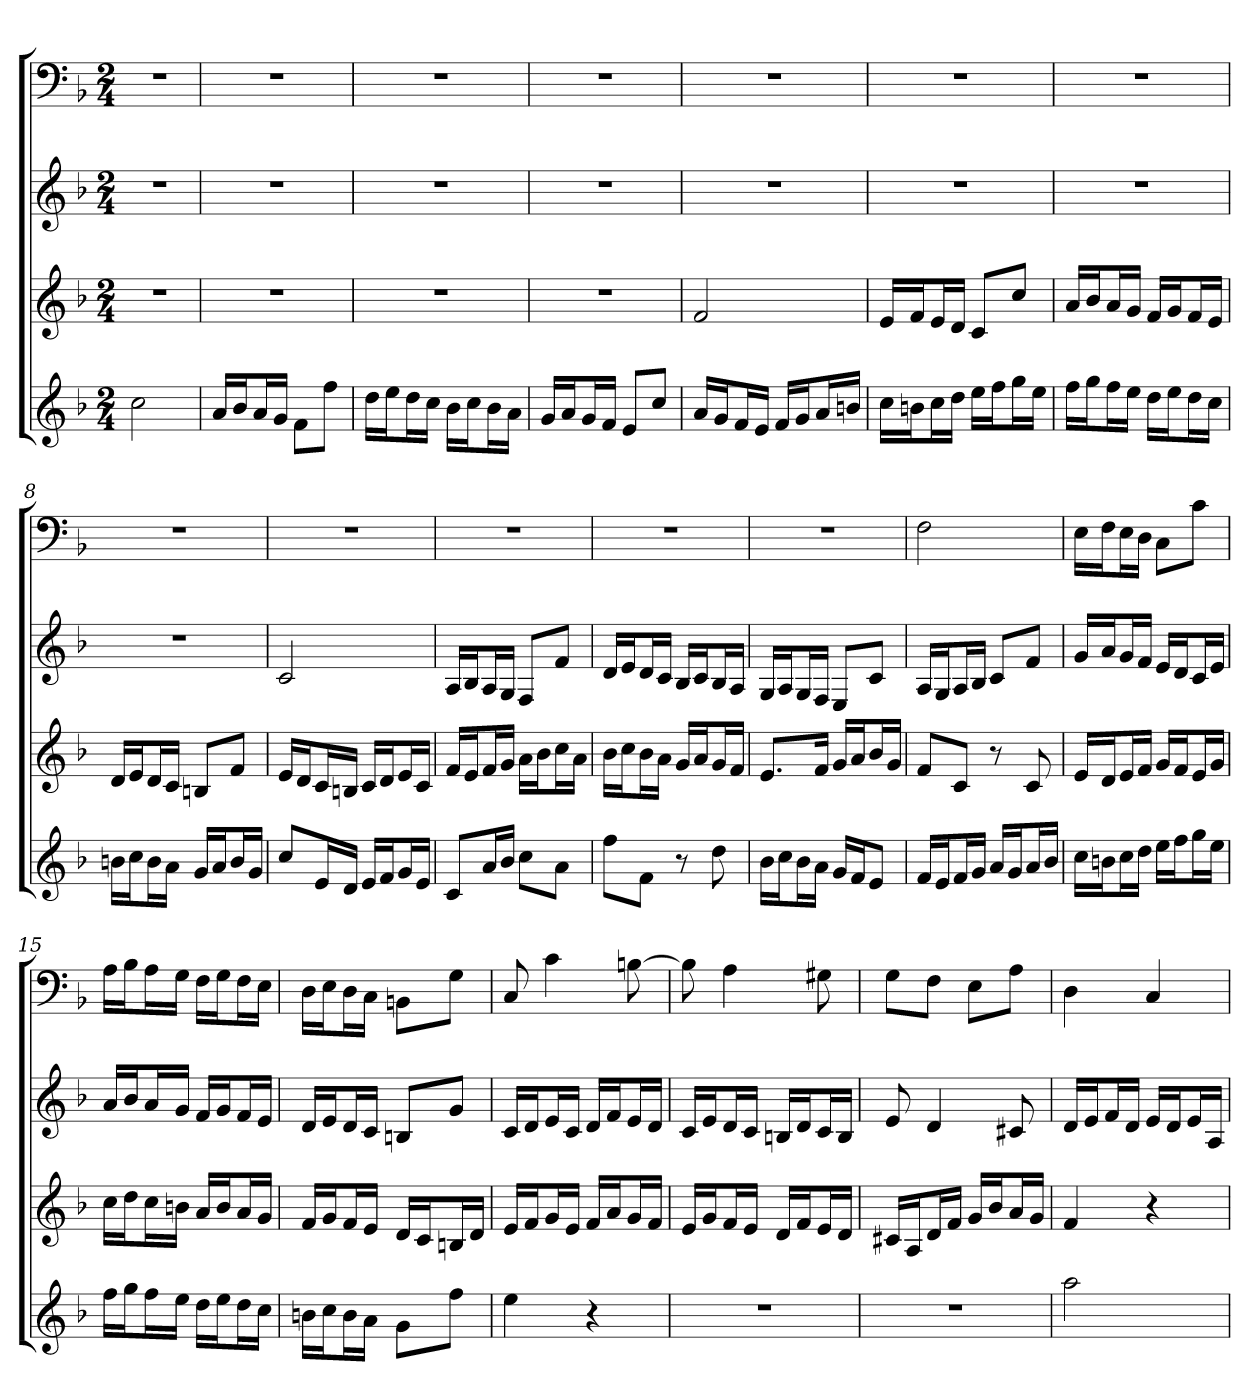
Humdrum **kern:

**kern	**kern	**kern	**kern
*part4	*part3	*part2	*part1
*staff4	*staff3	*staff2	*staff1
*k[b-]	*k[b-]	*k[b-]	*k[b-]
*F:	*F:	*F:	*F:
*M2/4	*M2/4	*M2/4	*M2/4
=1	=1	=1	=1
2cc	2r	2r	2r
=2	=2	=2	=2
16aLL	2r	2r	2r
16b-J	.	.	.
16aL	.	.	.
16gJJ	.	.	.
8fL	.	.	.
8ffJ	.	.	.
=3	=3	=3	=3
16ddLL	2r	2r	2r
16eeJ	.	.	.
16ddL	.	.	.
16ccJJ	.	.	.
16b-LL	.	.	.
16ccJ	.	.	.
16b-L	.	.	.
16aJJ	.	.	.
=4	=4	=4	=4
16gLL	2r	2r	2r
16aJ	.	.	.
16gL	.	.	.
16fJJ	.	.	.
8eL	.	.	.
8ccJ	.	.	.
=5	=5	=5	=5
16aLL	2f	2r	2r
16gJ	.	.	.
16fL	.	.	.
16eJJ	.	.	.
16fLL	.	.	.
16gJ	.	.	.
16aL	.	.	.
16bnJJ	.	.	.
=6	=6	=6	=6
16ccLL	16eLL	2r	2r
16bnJ	16fJ	.	.
16ccL	16eL	.	.
16ddJJ	16dJJ	.	.
16eeLL	8cL	.	.
16ffJ	.	.	.
16ggL	8ccJ	.	.
16eeJJ	.	.	.
=7	=7	=7	=7
16ffLL	16aLL	2r	2r
16ggJ	16b-J	.	.
16ffL	16aL	.	.
16eeJJ	16gJJ	.	.
16ddLL	16fLL	.	.
16eeJ	16gJ	.	.
16ddL	16fL	.	.
16ccJJ	16eJJ	.	.
=8	=8	=8	=8
16bnLL	16dLL	2r	2r
16ccJ	16eJ	.	.
16bL	16dL	.	.
16aJJ	16cJJ	.	.
16gLL	8BnL	.	.
16aJ	.	.	.
16bL	8fJ	.	.
16gJJ	.	.	.
=9	=9	=9	=9
8ccL	16eLL	2c	2r
.	16dJ	.	.
16eL	16cL	.	.
16dJJ	16BnJJ	.	.
16eLL	16cLL	.	.
16fJ	16dJ	.	.
16gL	16eL	.	.
16eJJ	16cJJ	.	.
=10	=10	=10	=10
8cL	16fLL	16ALL	2r
.	16eJ	16B-J	.
16aL	16fL	16AL	.
16b-JJ	16gJJ	16GJJ	.
8ccL	16aLL	8FL	.
.	16b-J	.	.
8aJ	16ccL	8fJ	.
.	16aJJ	.	.
=11	=11	=11	=11
8ffL	16b-LL	16dLL	2r
.	16ccJ	16eJ	.
8fJ	16b-L	16dL	.
.	16aJJ	16cJJ	.
8r	16gLL	16B-LL	.
.	16aJ	16cJ	.
8dd	16gL	16B-L	.
.	16fJJ	16AJJ	.
=12	=12	=12	=12
16b-LL	8.eL	16GLL	2r
16ccJ	.	16AJ	.
16b-L	.	16GL	.
16aJJ	16fJk	16FJJ	.
16gLL	16gLL	8EL	.
16fJ	16aJ	.	.
8eJ	16b-L	8cJ	.
.	16gJJ	.	.
=13	=13	=13	=13
16fLL	8fL	16ALL	2F
16eJ	.	16GJ	.
16fL	8cJ	16AL	.
16gJJ	.	16B-JJ	.
16aLL	8r	8cL	.
16gJ	.	.	.
16aL	8c	8fJ	.
16b-JJ	.	.	.
=14	=14	=14	=14
16ccLL	16eLL	16gLL	16ELL
16bnJ	16dJ	16aJ	16FJ
16ccL	16eL	16gL	16EL
16ddJJ	16fJJ	16fJJ	16DJJ
16eeLL	16gLL	16eLL	8CL
16ffJ	16fJ	16dJ	.
16ggL	16eL	16cL	8cJ
16eeJJ	16gJJ	16eJJ	.
=15	=15	=15	=15
16ffLL	16ccLL	16aLL	16ALL
16ggJ	16ddJ	16b-J	16B-J
16ffL	16ccL	16aL	16AL
16eeJJ	16bnJJ	16gJJ	16GJJ
16ddLL	16aLL	16fLL	16FLL
16eeJ	16bJ	16gJ	16GJ
16ddL	16aL	16fL	16FL
16ccJJ	16gJJ	16eJJ	16EJJ
=16	=16	=16	=16
16bnLL	16fLL	16dLL	16DLL
16ccJ	16gJ	16eJ	16EJ
16bL	16fL	16dL	16DL
16aJJ	16eJJ	16cJJ	16CJJ
8gL	16dLL	8BnL	8BBnL
.	16cJ	.	.
8ffJ	16BnL	8gJ	8GJ
.	16dJJ	.	.
=17	=17	=17	=17
4ee	16eLL	16cLL	8C
.	16fJ	16dJ	.
.	16gL	16eL	4c
.	16eJJ	16cJJ	.
4r	16fLL	16dLL	.
.	16aJ	16fJ	.
.	16gL	16eL	[8Bn
.	16fJJ	16dJJ	.
=18	=18	=18	=18
2r	16eLL	16cLL	8B]
.	16gJ	16eJ	.
.	16fL	16dL	4A
.	16eJJ	16cJJ	.
.	16dLL	16BnLL	.
.	16fJ	16dJ	.
.	16eL	16cL	8G#X
.	16dJJ	16BJJ	.
=19	=19	=19	=19
2r	16c#XLL	8e	8GL
.	16AJ	.	.
.	16dL	4d	8FJ
.	16fJJ	.	.
.	16gLL	.	8EL
.	16b-J	.	.
.	16aL	8c#X	8AJ
.	16gJJ	.	.
=20	=20	=20	=20
2aa	4f	16dLL	4D
.	.	16eJ	.
.	.	16fL	.
.	.	16dJJ	.
.	4r	16eLL	4C
.	.	16dJ	.
.	.	16eL	.
.	.	16AJJ	.
=	=	=	=
*-	*-	*-	*-
